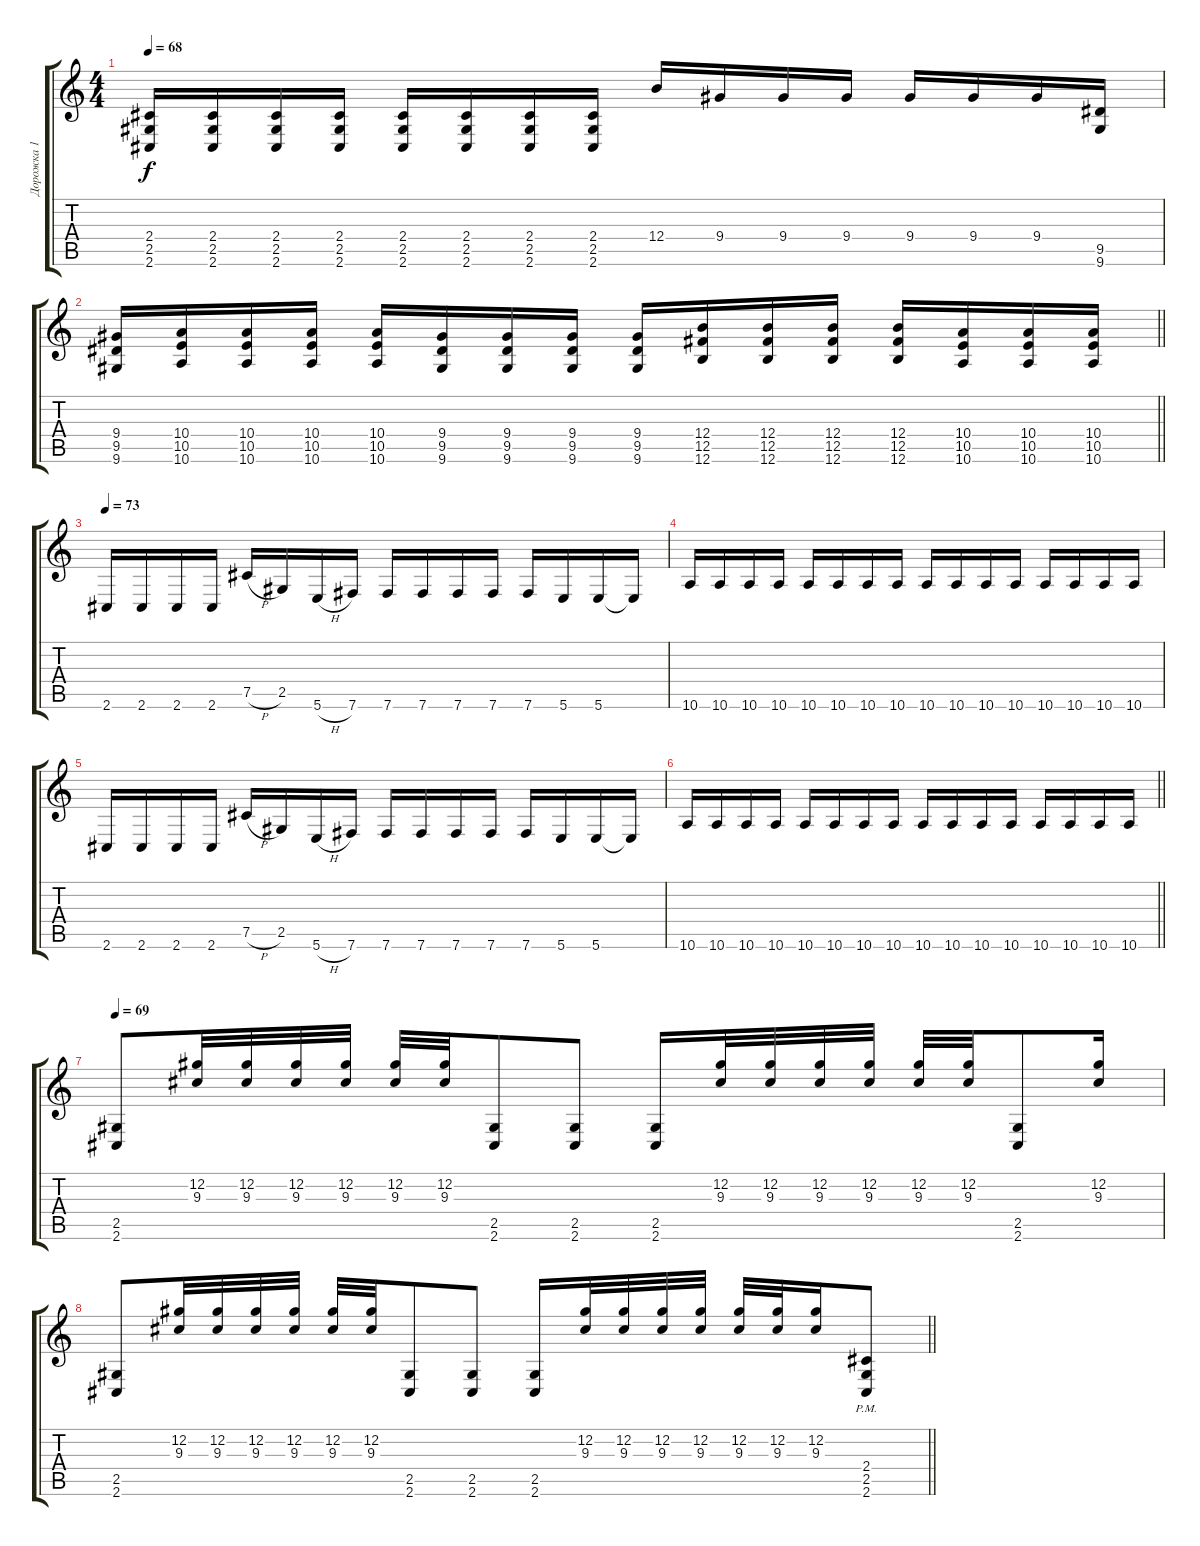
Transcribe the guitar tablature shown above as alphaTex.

\track ("Дорожка 1" "Дорожка 1") {instrument distortionguitar}
\staff {score tabs}
\tuning (Db4 Ab3 E3 B2 Gb2 B1) {hide}
\ts (4 4)
\tempo 68
\clef g2
\ks c
(2.4 2.5 2.6).16{dy f} (2.4 2.5 2.6).16 (2.4 2.5 2.6).16 (2.4 2.5 2.6).16 (2.4 2.5 2.6).16 (2.4 2.5 2.6).16 (2.4 2.5 2.6).16 (2.4 2.5 2.6).16 12.4.16 9.4.16 9.4.16 9.4.16 9.4.16 9.4.16 9.4.16 (9.5 9.6).16 |
\barLineRight lightlight
(9.4 9.5 9.6).16 (10.4 10.5 10.6).16 (10.4 10.5 10.6).16 (10.4 10.5 10.6).16 (10.4 10.5 10.6).16 (9.4 9.5 9.6).16 (9.4 9.5 9.6).16 (9.4 9.5 9.6).16 (9.4 9.5 9.6).16 (12.4 12.5 12.6).16 (12.4 12.5 12.6).16 (12.4 12.5 12.6).16 (12.4 12.5 12.6).16 (10.4 10.5 10.6).16 (10.4 10.5 10.6).16 (10.4 10.5 10.6).16 |
\section ("" "")
\tempo 73
2.6.16 2.6.16 2.6.16 2.6.16 7.5{h}.16 2.5.16 5.6{h}.16 7.6.16 7.6.16 7.6.16 7.6.16 7.6.16 7.6.16 5.6.16 5.6.16 5.6{t}.16 |
10.6.16 10.6.16 10.6.16 10.6.16 10.6.16 10.6.16 10.6.16 10.6.16 10.6.16 10.6.16 10.6.16 10.6.16 10.6.16 10.6.16 10.6.16 10.6.16 |
2.6.16 2.6.16 2.6.16 2.6.16 7.5{h}.16 2.5.16 5.6{h}.16 7.6.16 7.6.16 7.6.16 7.6.16 7.6.16 7.6.16 5.6.16 5.6.16 5.6{t}.16 |
\barLineRight lightlight
10.6.16 10.6.16 10.6.16 10.6.16 10.6.16 10.6.16 10.6.16 10.6.16 10.6.16 10.6.16 10.6.16 10.6.16 10.6.16 10.6.16 10.6.16 10.6.16 |
\section ("" "")
\tempo 69
(2.5 2.6).8 (12.2 9.3).32 (12.2 9.3).32 (12.2 9.3).32 (12.2 9.3).32 (12.2 9.3).32 (12.2 9.3).32 (2.5 2.6).8 (2.5 2.6).8 (2.5 2.6).16 (12.2 9.3).32 (12.2 9.3).32 (12.2 9.3).32 (12.2 9.3).32 (12.2 9.3).32 (12.2 9.3).32 (2.5 2.6).8 (12.2 9.3).16 |
\barLineRight lightlight
(2.5 2.6).8 (12.2 9.3).32 (12.2 9.3).32 (12.2 9.3).32 (12.2 9.3).32 (12.2 9.3).32 (12.2 9.3).32 (2.5 2.6).8 (2.5 2.6).8 (2.5 2.6).16 (12.2 9.3).32 (12.2 9.3).32 (12.2 9.3).32 (12.2 9.3).32 (12.2 9.3).32 (12.2 9.3).32 (12.2 9.3).16 (2.4{pm} 2.5{pm} 2.6).8
